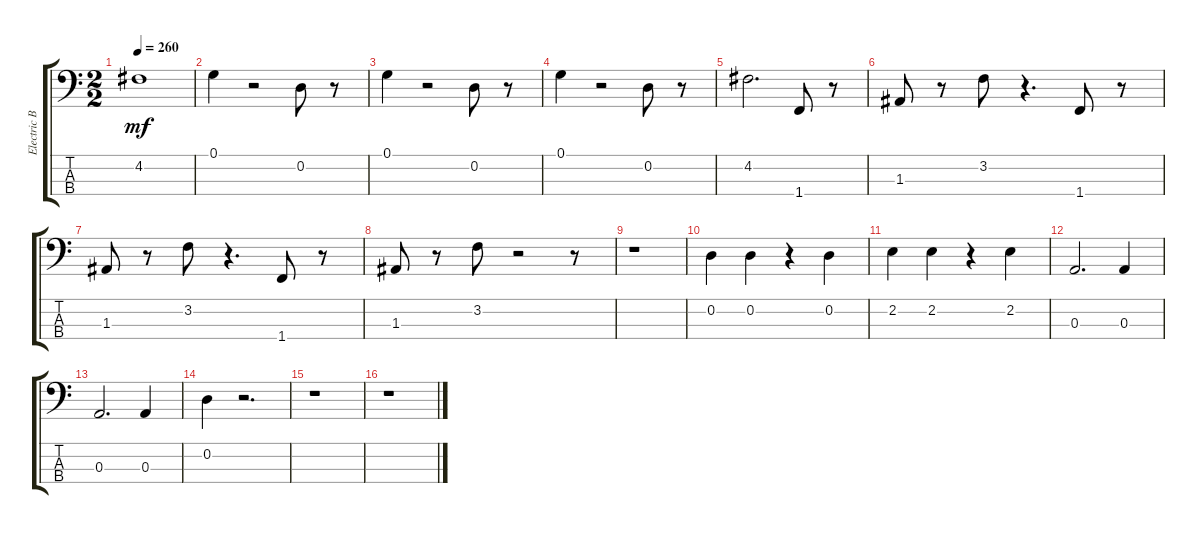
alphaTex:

\track ("Electric Bass (pick)" "Electric B") {instrument electricbasspick}
\staff {score tabs}
\tuning (G2 D2 A1 E1) {hide}
\ts (2 2)
\tempo 260
\clef f4
\ks c
4.2.1{dy mf} |
0.1.4 r.2 0.2.8 r.8 |
0.1.4 r.2 0.2.8 r.8 |
0.1.4 r.2 0.2.8 r.8 |
4.2.2{d} 1.4.8 r.8 |
1.3.8 r.8 3.2.8 r.4{d} 1.4.8 r.8 |
1.3.8 r.8 3.2.8 r.4{d} 1.4.8 r.8 |
1.3.8 r.8 3.2.8 r.2 r.8 |
r.1 |
0.2.4 0.2.4 r.4 0.2.4 |
2.2.4 2.2.4 r.4 2.2.4 |
0.3.2{d} 0.3.4 |
0.3.2{d} 0.3.4 |
0.2.4 r.2{d} |
r.1 |
r.1
